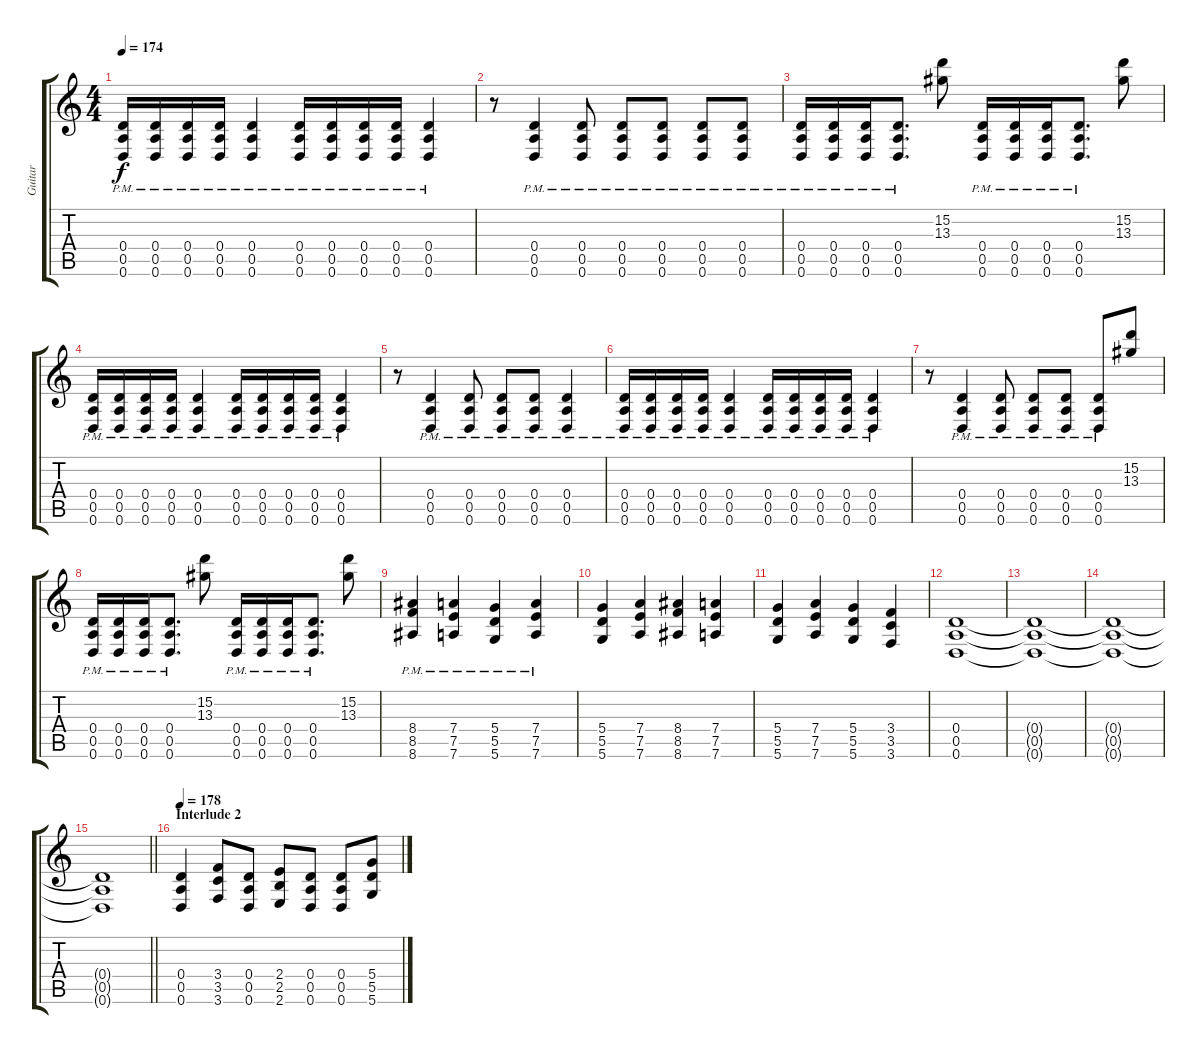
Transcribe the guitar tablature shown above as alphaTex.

\track ("Guitar" "Guitar") {instrument distortionguitar}
\staff {score tabs}
\tuning (E4 B3 G3 D3 A2 D2) {hide}
\ts (4 4)
\tempo 174
\clef g2
\ks c
(0.4{pm} 0.5{pm} 0.6{pm}).16{dy f} (0.4{pm} 0.5{pm} 0.6{pm}).16 (0.4{pm} 0.5{pm} 0.6{pm}).16 (0.4{pm} 0.5{pm} 0.6{pm}).16 (0.4{pm} 0.5{pm} 0.6{pm}).4 (0.4{pm} 0.5{pm} 0.6{pm}).16 (0.4{pm} 0.5{pm} 0.6{pm}).16 (0.4{pm} 0.5{pm} 0.6{pm}).16 (0.4{pm} 0.5{pm} 0.6{pm}).16 (0.4{pm} 0.5{pm} 0.6{pm}).4 |
r.8 (0.4{pm} 0.5{pm} 0.6{pm}).4 (0.4{pm} 0.5{pm} 0.6{pm}).8 (0.4{pm} 0.5{pm} 0.6{pm}).8 (0.4{pm} 0.5{pm} 0.6{pm}).8 (0.4{pm} 0.5{pm} 0.6{pm}).8 (0.4 0.5 0.6{pm}).8 |
(0.4{pm} 0.5{pm} 0.6{pm}).16 (0.4{pm} 0.5{pm} 0.6{pm}).16 (0.4{pm} 0.5{pm} 0.6{pm}).16 (0.4{pm} 0.5{pm} 0.6{pm}).8{d} (15.2 13.3).8 (0.4{pm} 0.5{pm} 0.6{pm}).16 (0.4{pm} 0.5{pm} 0.6{pm}).16 (0.4{pm} 0.5{pm} 0.6{pm}).16 (0.4{pm} 0.5{pm} 0.6{pm}).8{d} (15.2 13.3).8 |
(0.4{pm} 0.5{pm} 0.6{pm}).16 (0.4{pm} 0.5{pm} 0.6{pm}).16 (0.4{pm} 0.5{pm} 0.6{pm}).16 (0.4{pm} 0.5{pm} 0.6{pm}).16 (0.4{pm} 0.5{pm} 0.6{pm}).4 (0.4{pm} 0.5{pm} 0.6{pm}).16 (0.4{pm} 0.5{pm} 0.6{pm}).16 (0.4{pm} 0.5{pm} 0.6{pm}).16 (0.4{pm} 0.5{pm} 0.6{pm}).16 (0.4{pm} 0.5{pm} 0.6{pm}).4 |
r.8 (0.4{pm} 0.5{pm} 0.6{pm}).4 (0.4{pm} 0.5{pm} 0.6{pm}).8 (0.4{pm} 0.5{pm} 0.6{pm}).8 (0.4{pm} 0.5{pm} 0.6{pm}).8 (0.4{pm} 0.5{pm} 0.6{pm}).4 |
(0.4{pm} 0.5{pm} 0.6{pm}).16 (0.4{pm} 0.5{pm} 0.6{pm}).16 (0.4{pm} 0.5{pm} 0.6{pm}).16 (0.4{pm} 0.5{pm} 0.6{pm}).16 (0.4{pm} 0.5{pm} 0.6{pm}).4 (0.4{pm} 0.5{pm} 0.6{pm}).16 (0.4{pm} 0.5{pm} 0.6{pm}).16 (0.4{pm} 0.5{pm} 0.6{pm}).16 (0.4{pm} 0.5{pm} 0.6{pm}).16 (0.4{pm} 0.5{pm} 0.6{pm}).4 |
r.8 (0.4{pm} 0.5{pm} 0.6{pm}).4 (0.4{pm} 0.5{pm} 0.6{pm}).8 (0.4{pm} 0.5{pm} 0.6{pm}).8 (0.4{pm} 0.5{pm} 0.6{pm}).8 (0.4{pm} 0.5{pm} 0.6{pm}).8 (15.2 13.3).8 |
(0.4{pm} 0.5{pm} 0.6{pm}).16 (0.4{pm} 0.5{pm} 0.6{pm}).16 (0.4{pm} 0.5{pm} 0.6{pm}).16 (0.4{pm} 0.5{pm} 0.6{pm}).8{d} (15.2 13.3).8 (0.4{pm} 0.5{pm} 0.6{pm}).16 (0.4{pm} 0.5{pm} 0.6{pm}).16 (0.4{pm} 0.5{pm} 0.6{pm}).16 (0.4{pm} 0.5{pm} 0.6{pm}).8{d} (15.2 13.3).8 |
(8.4{pm} 8.5{pm} 8.6{pm}).4 (7.4{pm} 7.5{pm} 7.6{pm}).4 (5.4{pm} 5.5{pm} 5.6{pm}).4 (7.4{pm} 7.5{pm} 7.6{pm}).4 |
(5.4 5.5 5.6).4 (7.4 7.5 7.6).4 (8.4 8.5 8.6).4 (7.4 7.5 7.6).4 |
(5.4 5.5 5.6).4 (7.4 7.5 7.6).4 (5.4 5.5 5.6).4 (3.4 3.5 3.6).4 |
(0.4 0.5 0.6).1 |
(0.4{t} 0.5{t} 0.6{t}).1 |
(0.4{t} 0.5{t} 0.6{t}).1 |
\barLineRight lightlight
(0.4{t} 0.5{t} 0.6{t}).1 |
\section ("" "Interlude 2")
\tempo 178
(0.4 0.5 0.6).4 (3.4 3.5 3.6).8 (0.4 0.5 0.6).8 (2.4 2.5 2.6).8 (0.4 0.5 0.6).8 (0.4 0.5 0.6).8 (5.4 5.5 5.6).8
